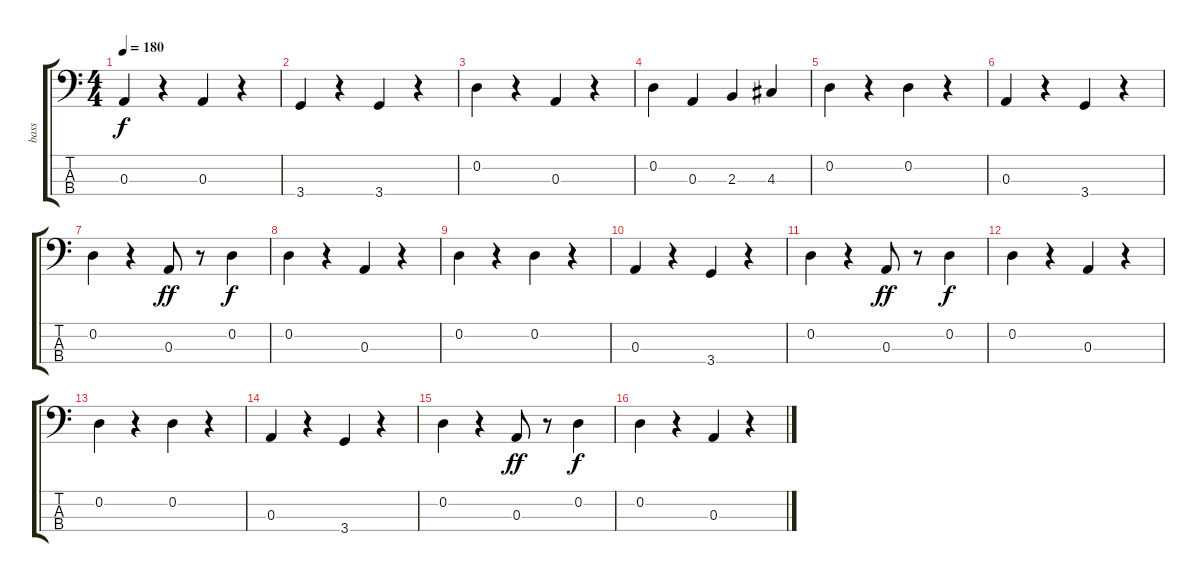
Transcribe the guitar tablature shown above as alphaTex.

\track ("bass" "bass") {instrument electricbassfinger}
\staff {score tabs}
\tuning (G2 D2 A1 E1) {hide}
\ts (4 4)
\tempo 180
\clef f4
\ks c
0.3.4{dy f} r.4 0.3.4 r.4 |
3.4.4 r.4 3.4.4 r.4 |
0.2.4 r.4 0.3.4 r.4 |
0.2.4 0.3.4 2.3.4 4.3.4 |
0.2.4 r.4 0.2.4 r.4 |
0.3.4 r.4 3.4.4 r.4 |
0.2.4 r.4 0.3.8{dy ff} r.8 0.2.4{dy f} |
0.2.4 r.4 0.3.4 r.4 |
0.2.4 r.4 0.2.4 r.4 |
0.3.4 r.4 3.4.4 r.4 |
0.2.4 r.4 0.3.8{dy ff} r.8 0.2.4{dy f} |
0.2.4 r.4 0.3.4 r.4 |
0.2.4 r.4 0.2.4 r.4 |
0.3.4 r.4 3.4.4 r.4 |
0.2.4 r.4 0.3.8{dy ff} r.8 0.2.4{dy f} |
0.2.4 r.4 0.3.4 r.4
